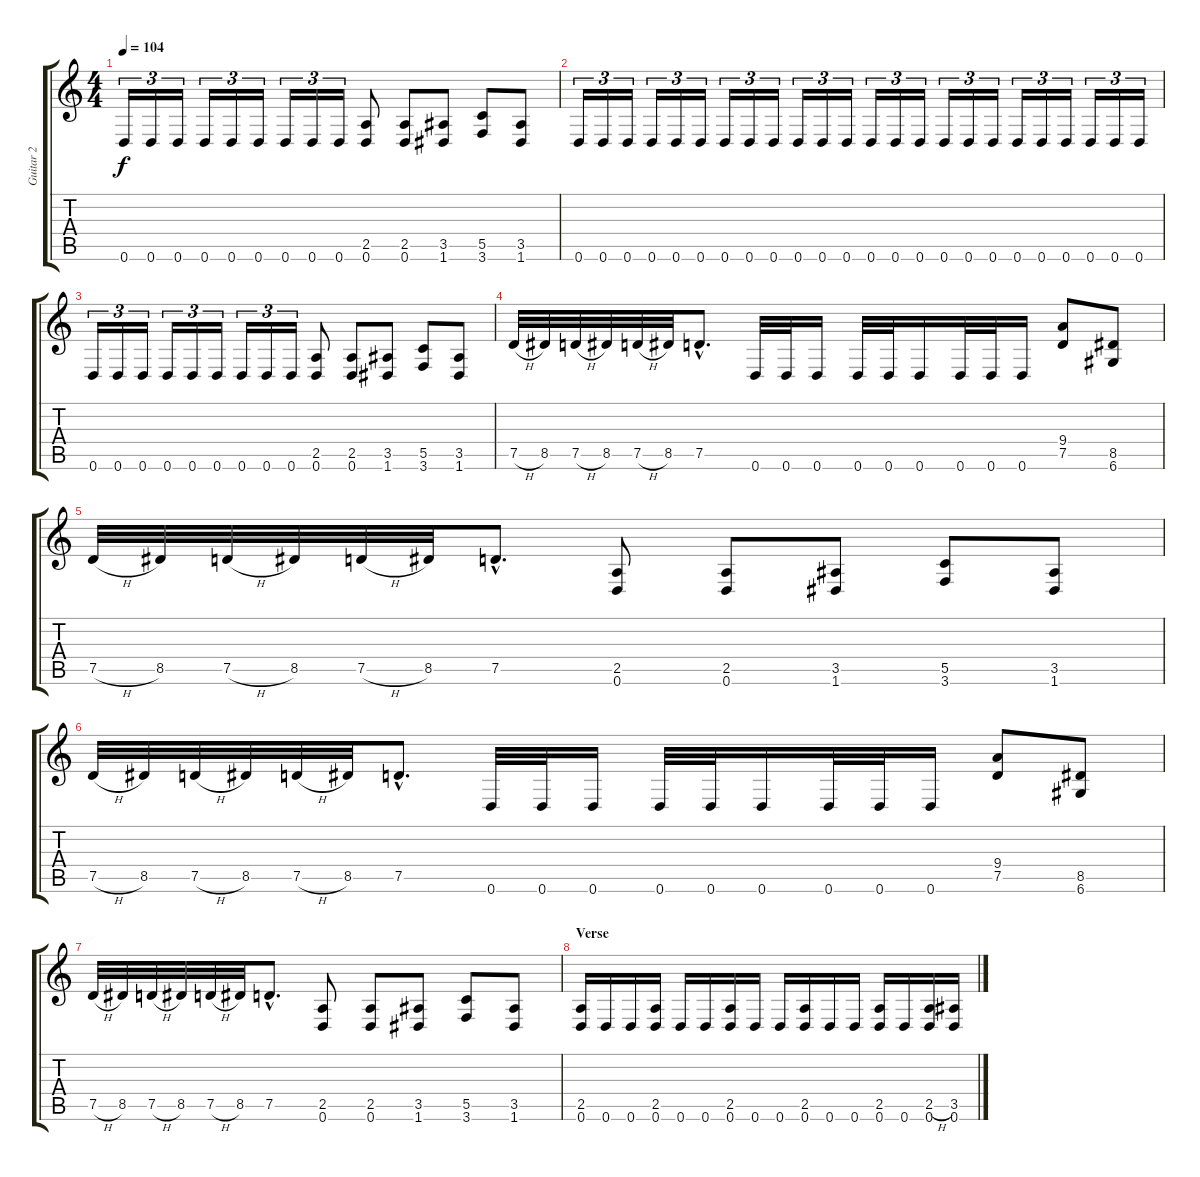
\track ("Guitar 2" "Guitar 2") {instrument distortionguitar}
\staff {score tabs}
\tuning (D4 A3 F3 C3 G2 D2) {hide}
\ts (4 4)
\tempo 104
\clef g2
\ks c
0.6.16{tu (3 2) dy f} 0.6.16{tu (3 2)} 0.6.16{tu (3 2)} 0.6.16{tu (3 2)} 0.6.16{tu (3 2)} 0.6.16{tu (3 2)} 0.6.16{tu (3 2)} 0.6.16{tu (3 2)} 0.6.16{tu (3 2)} (2.5 0.6).8 (2.5 0.6).8 (3.5 1.6).8 (5.5 3.6).8 (3.5 1.6).8 |
0.6.16{tu (3 2)} 0.6.16{tu (3 2)} 0.6.16{tu (3 2)} 0.6.16{tu (3 2)} 0.6.16{tu (3 2)} 0.6.16{tu (3 2)} 0.6.16{tu (3 2)} 0.6.16{tu (3 2)} 0.6.16{tu (3 2)} 0.6.16{tu (3 2)} 0.6.16{tu (3 2)} 0.6.16{tu (3 2)} 0.6.16{tu (3 2)} 0.6.16{tu (3 2)} 0.6.16{tu (3 2)} 0.6.16{tu (3 2)} 0.6.16{tu (3 2)} 0.6.16{tu (3 2)} 0.6.16{tu (3 2)} 0.6.16{tu (3 2)} 0.6.16{tu (3 2)} 0.6.16{tu (3 2)} 0.6.16{tu (3 2)} 0.6.16{tu (3 2)} |
0.6.16{tu (3 2)} 0.6.16{tu (3 2)} 0.6.16{tu (3 2)} 0.6.16{tu (3 2)} 0.6.16{tu (3 2)} 0.6.16{tu (3 2)} 0.6.16{tu (3 2)} 0.6.16{tu (3 2)} 0.6.16{tu (3 2)} (2.5 0.6).8 (2.5 0.6).8 (3.5 1.6).8 (5.5 3.6).8 (3.5 1.6).8 |
7.5{h}.32 8.5.32 7.5{h}.32 8.5.32 7.5{h}.32 8.5.32 7.5{hac}.8{d} 0.6.32 0.6.32 0.6.16 0.6.32 0.6.32 0.6.16 0.6.32 0.6.32 0.6.16 (9.4 7.5).8 (8.5 6.6).8 |
7.5{h}.32 8.5.32 7.5{h}.32 8.5.32 7.5{h}.32 8.5.32 7.5{hac}.8{d} (2.5 0.6).8 (2.5 0.6).8 (3.5 1.6).8 (5.5 3.6).8 (3.5 1.6).8 |
7.5{h}.32 8.5.32 7.5{h}.32 8.5.32 7.5{h}.32 8.5.32 7.5{hac}.8{d} 0.6.32 0.6.32 0.6.16 0.6.32 0.6.32 0.6.16 0.6.32 0.6.32 0.6.16 (9.4 7.5).8 (8.5 6.6).8 |
7.5{h}.32 8.5.32 7.5{h}.32 8.5.32 7.5{h}.32 8.5.32 7.5{hac}.8{d} (2.5 0.6).8 (2.5 0.6).8 (3.5 1.6).8 (5.5 3.6).8 (3.5 1.6).8 |
\section ("" "Verse")
(2.5 0.6).16 0.6.16 0.6.16 (2.5 0.6).16 0.6.16 0.6.16 (2.5 0.6).16 0.6.16 0.6.16 (2.5 0.6).16 0.6.16 0.6.16 (2.5 0.6).16 0.6.16 (2.5{h} 0.6).16 (3.5 0.6).16
